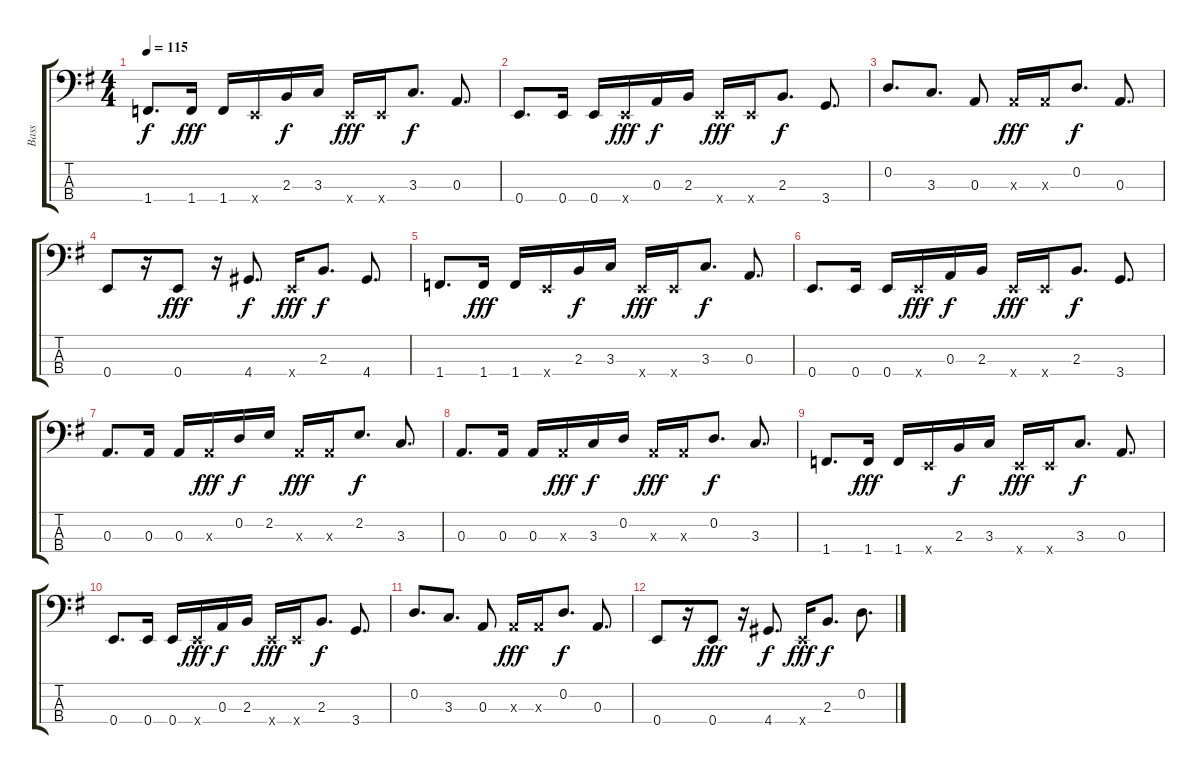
\track ("Bass" "Bass") {instrument electricbassfinger}
\staff {score tabs}
\tuning (G2 D2 A1 E1) {hide}
\ts (4 4)
\tempo 115
\clef f4
\ks g
1.4.8{d dy f} 1.4.16{dy fff} 1.4.16 0.4{x}.16 2.3.16{dy f} 3.3.16 0.4{x}.16{dy fff} 0.4{x}.16 3.3.8{d dy f} 0.3.8{d} |
0.4.8{d} 0.4.16 0.4.16 0.4{x}.16{dy fff} 0.3.16{dy f} 2.3.16 0.4{x}.16{dy fff} 0.4{x}.16 2.3.8{d dy f} 3.4.8{d} |
0.2.8{d} 3.3.8{d} 0.3.8 0.3{x}.16{dy fff} 0.3{x}.16 0.2.8{d dy f} 0.3.8{d} |
0.4.8 r.16 0.4.8{dy fff} r.16 4.4.8{d dy f} 0.4{x}.16{dy fff} 2.3.8{d dy f} 4.4.8{d} |
1.4.8{d} 1.4.16{dy fff} 1.4.16 0.4{x}.16 2.3.16{dy f} 3.3.16 0.4{x}.16{dy fff} 0.4{x}.16 3.3.8{d dy f} 0.3.8{d} |
0.4.8{d} 0.4.16 0.4.16 0.4{x}.16{dy fff} 0.3.16{dy f} 2.3.16 0.4{x}.16{dy fff} 0.4{x}.16 2.3.8{d dy f} 3.4.8{d} |
0.3.8{d} 0.3.16 0.3.16 0.3{x}.16{dy fff} 0.2.16{dy f} 2.2.16 0.3{x}.16{dy fff} 0.3{x}.16 2.2.8{d dy f} 3.3.8{d} |
0.3.8{d} 0.3.16 0.3.16 0.3{x}.16{dy fff} 3.3.16{dy f} 0.2.16 0.3{x}.16{dy fff} 0.3{x}.16 0.2.8{d dy f} 3.3.8{d} |
1.4.8{d} 1.4.16{dy fff} 1.4.16 0.4{x}.16 2.3.16{dy f} 3.3.16 0.4{x}.16{dy fff} 0.4{x}.16 3.3.8{d dy f} 0.3.8{d} |
0.4.8{d} 0.4.16 0.4.16 0.4{x}.16{dy fff} 0.3.16{dy f} 2.3.16 0.4{x}.16{dy fff} 0.4{x}.16 2.3.8{d dy f} 3.4.8{d} |
0.2.8{d} 3.3.8{d} 0.3.8 0.3{x}.16{dy fff} 0.3{x}.16 0.2.8{d dy f} 0.3.8{d} |
0.4.8 r.16 0.4.8{dy fff} r.16 4.4.8{d dy f} 0.4{x}.16{dy fff} 2.3.8{d dy f} 0.2.8{d}
